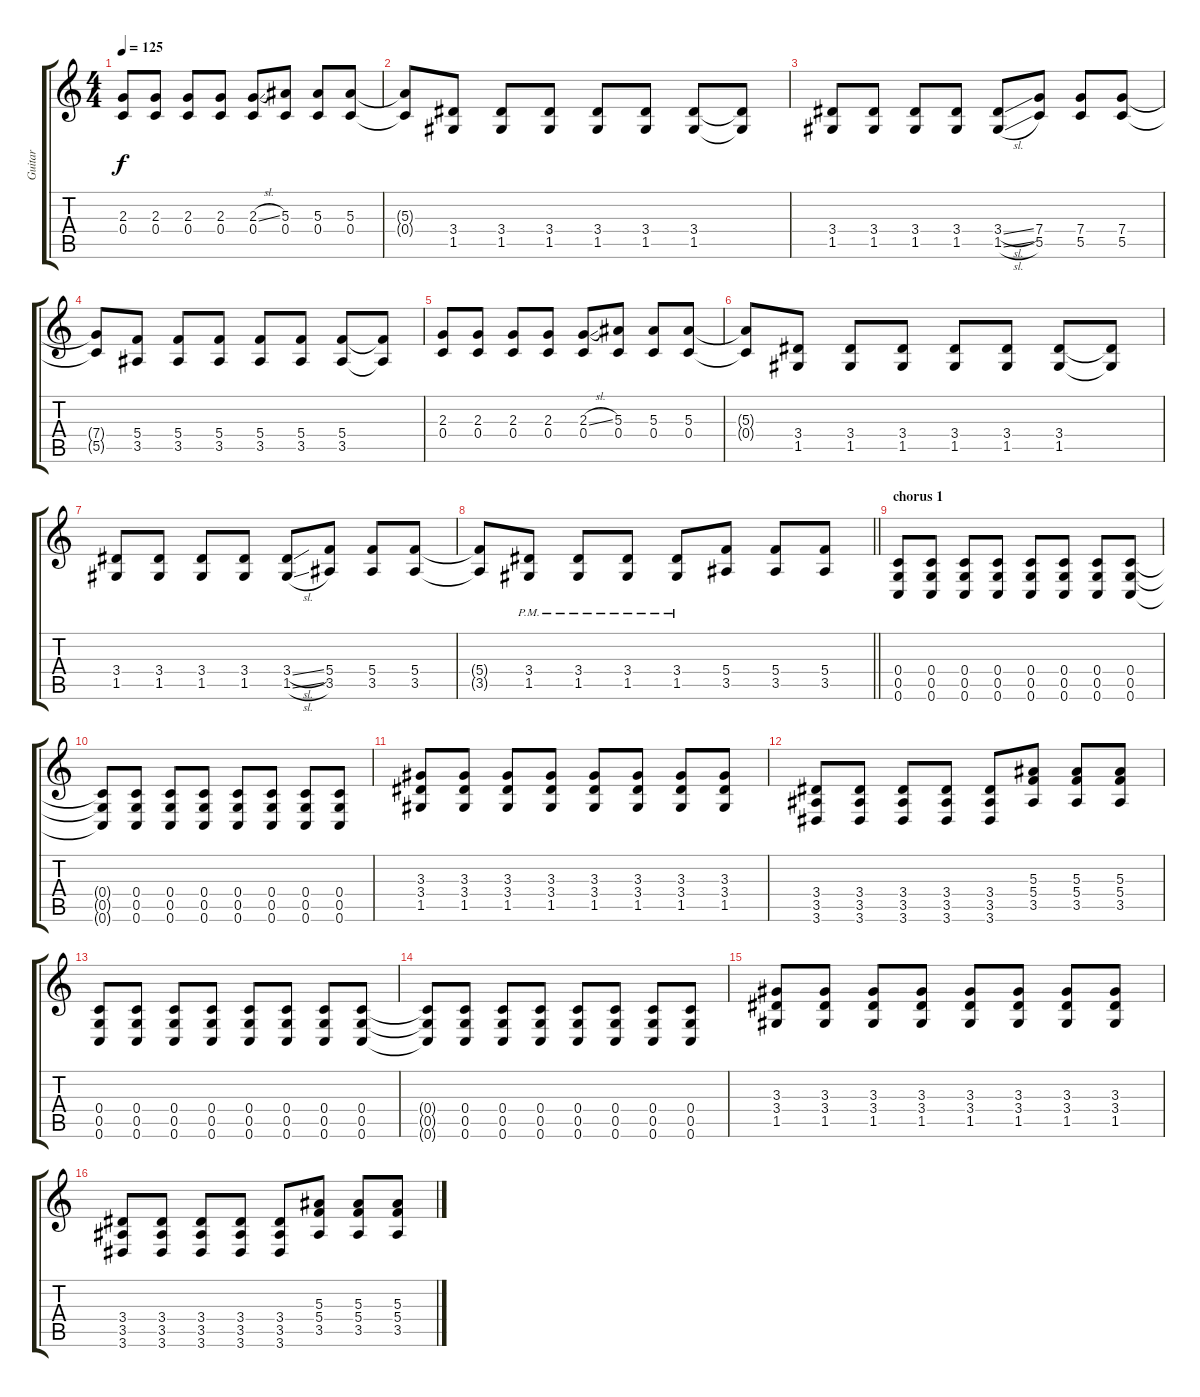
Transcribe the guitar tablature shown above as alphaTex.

\track ("Guitar" "Guitar") {instrument electricguitarclean}
\staff {score tabs}
\tuning (D4 A3 F3 C3 G2 C2) {hide}
\ts (4 4)
\tempo 125
\clef g2
\ks c
(2.3 0.4).8{dy f} (2.3 0.4).8 (2.3 0.4).8 (2.3 0.4).8 (2.3{sl} 0.4).8 (5.3 0.4).8 (5.3 0.4).8 (5.3 0.4).8 |
(5.3{t} 0.4{t}).8 (3.4 1.5).8 (3.4 1.5).8 (3.4 1.5).8 (3.4 1.5).8 (3.4 1.5).8 (3.4 1.5).8 (3.4{t} 1.5{t}).8 |
(3.4 1.5).8 (3.4 1.5).8 (3.4 1.5).8 (3.4 1.5).8 (3.4{sl} 1.5{sl}).8 (7.4 5.5).8 (7.4 5.5).8 (7.4 5.5).8 |
(7.4{t} 5.5{t}).8 (5.4 3.5).8 (5.4 3.5).8 (5.4 3.5).8 (5.4 3.5).8 (5.4 3.5).8 (5.4 3.5).8 (5.4{t} 3.5{t}).8 |
(2.3 0.4).8 (2.3 0.4).8 (2.3 0.4).8 (2.3 0.4).8 (2.3{sl} 0.4).8 (5.3 0.4).8 (5.3 0.4).8 (5.3 0.4).8 |
(5.3{t} 0.4{t}).8 (3.4 1.5).8 (3.4 1.5).8 (3.4 1.5).8 (3.4 1.5).8 (3.4 1.5).8 (3.4 1.5).8 (3.4{t} 1.5{t}).8 |
(3.4 1.5).8 (3.4 1.5).8 (3.4 1.5).8 (3.4 1.5).8 (3.4{sl} 1.5{sl}).8 (5.4 3.5).8 (5.4 3.5).8 (5.4 3.5).8 |
\barLineRight lightlight
(5.4{t} 3.5{t}).8 (3.4{pm} 1.5{pm}).8{instrument distortionguitar} (3.4{pm} 1.5{pm}).8 (3.4{pm} 1.5{pm}).8 (3.4{pm} 1.5{pm}).8 (5.4 3.5).8 (5.4 3.5).8 (5.4 3.5).8 |
\section ("" "chorus 1")
(0.4 0.5 0.6).8 (0.4 0.5 0.6).8 (0.4 0.5 0.6).8 (0.4 0.5 0.6).8 (0.4 0.5 0.6).8 (0.4 0.5 0.6).8 (0.4 0.5 0.6).8 (0.4 0.5 0.6).8 |
(0.4{t} 0.5{t} 0.6{t}).8 (0.4 0.5 0.6).8 (0.4 0.5 0.6).8 (0.4 0.5 0.6).8 (0.4 0.5 0.6).8 (0.4 0.5 0.6).8 (0.4 0.5 0.6).8 (0.4 0.5 0.6).8 |
(3.3 3.4 1.5).8 (3.3 3.4 1.5).8 (3.3 3.4 1.5).8 (3.3 3.4 1.5).8 (3.3 3.4 1.5).8 (3.3 3.4 1.5).8 (3.3 3.4 1.5).8 (3.3 3.4 1.5).8 |
(3.4 3.5 3.6).8 (3.4 3.5 3.6).8 (3.4 3.5 3.6).8 (3.4 3.5 3.6).8 (3.4 3.5 3.6).8 (5.3 5.4 3.5).8 (5.3 5.4 3.5).8 (5.3 5.4 3.5).8 |
(0.4 0.5 0.6).8 (0.4 0.5 0.6).8 (0.4 0.5 0.6).8 (0.4 0.5 0.6).8 (0.4 0.5 0.6).8 (0.4 0.5 0.6).8 (0.4 0.5 0.6).8 (0.4 0.5 0.6).8 |
(0.4{t} 0.5{t} 0.6{t}).8 (0.4 0.5 0.6).8 (0.4 0.5 0.6).8 (0.4 0.5 0.6).8 (0.4 0.5 0.6).8 (0.4 0.5 0.6).8 (0.4 0.5 0.6).8 (0.4 0.5 0.6).8 |
(3.3 3.4 1.5).8 (3.3 3.4 1.5).8 (3.3 3.4 1.5).8 (3.3 3.4 1.5).8 (3.3 3.4 1.5).8 (3.3 3.4 1.5).8 (3.3 3.4 1.5).8 (3.3 3.4 1.5).8 |
(3.4 3.5 3.6).8 (3.4 3.5 3.6).8 (3.4 3.5 3.6).8 (3.4 3.5 3.6).8 (3.4 3.5 3.6).8 (5.3 5.4 3.5).8 (5.3 5.4 3.5).8 (5.3 5.4 3.5).8
